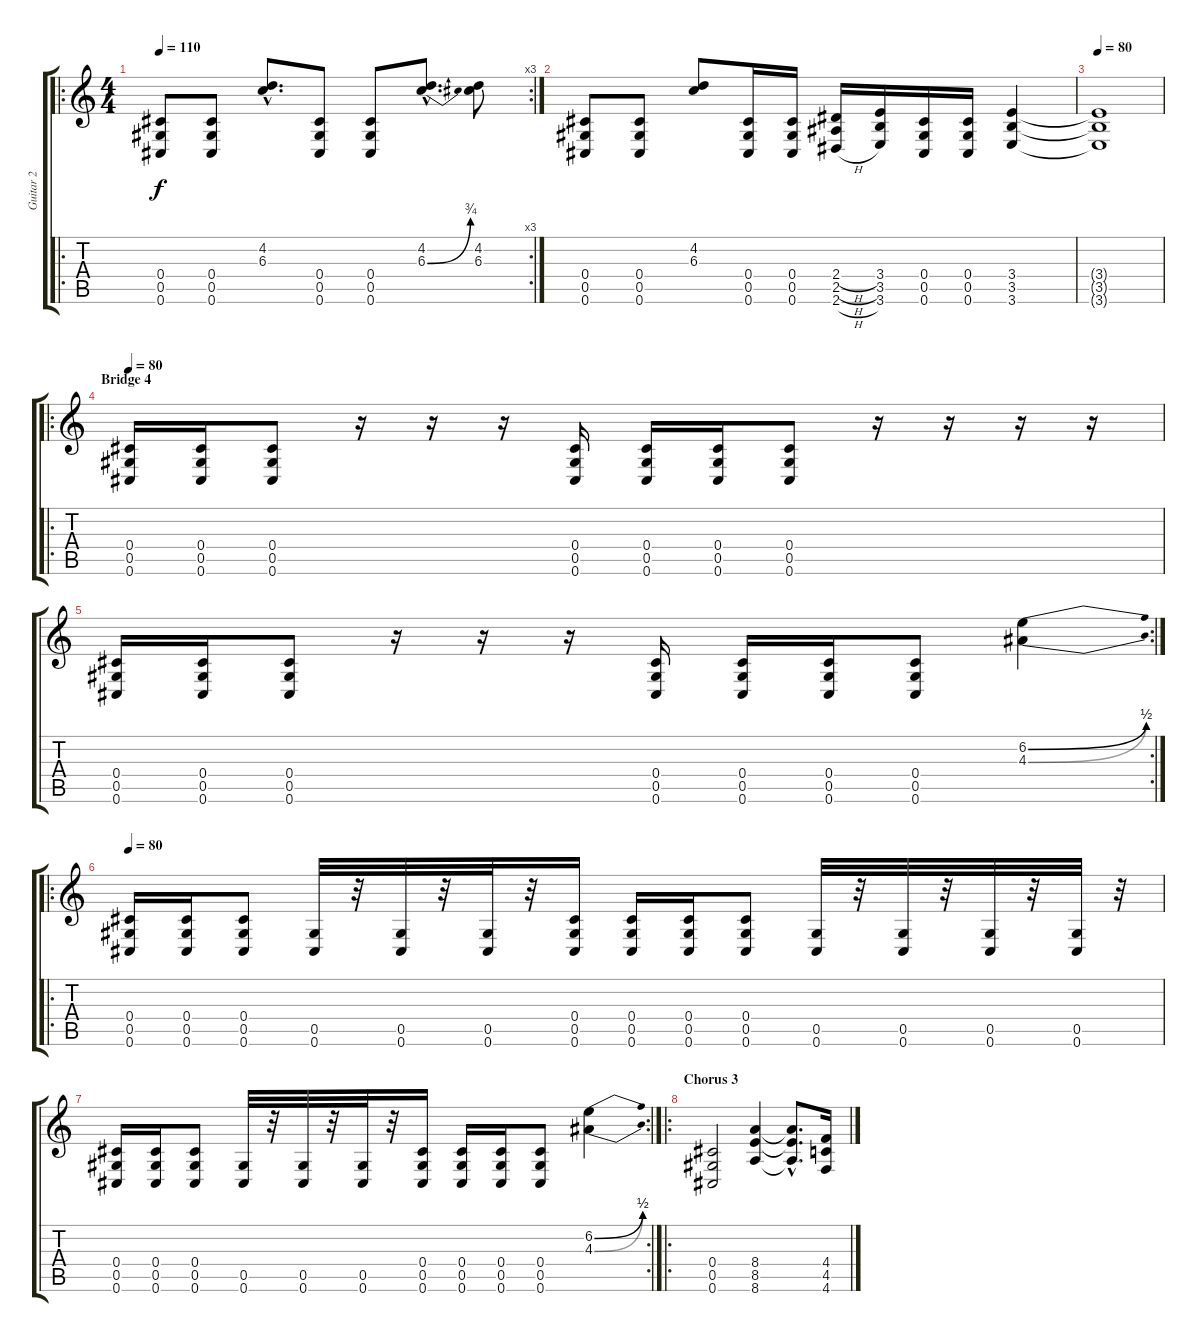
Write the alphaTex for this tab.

\track ("Guitar 2" "Guitar 2") {instrument distortionguitar}
\staff {score tabs}
\tuning (Eb4 Bb3 Gb3 Db3 Ab2 Db2) {hide}
\ro
\rc 3
\ts (4 4)
\tempo 110
\clef g2
\ks c
(0.4 0.5 0.6).8{dy f} (0.4 0.5 0.6).8 (4.2{hac} 6.3{hac}).8{d} (0.4 0.5 0.6).8 (0.4 0.5 0.6).8 (4.2{hac} 6.3{be (bend 0 0 60 3) hac}).8{d} (4.2 6.3).8 |
(0.4 0.5 0.6).8 (0.4 0.5 0.6).8 (4.2 6.3).8 (0.4 0.5 0.6).16 (0.4 0.5 0.6).16 (2.4{h} 2.5{h} 2.6{h}).16 (3.4 3.5 3.6).16 (0.4 0.5 0.6).16 (0.4 0.5 0.6).16 (3.4 3.5 3.6).4 |
\tempo 80
(3.4{t} 3.5{t} 3.6{t}).1 |
\ro
\section ("" "Bridge 4")
\tempo 80
(0.4 0.5 0.6).16 (0.4 0.5 0.6).16 (0.4 0.5 0.6).8 r.16 r.16 r.16 (0.4 0.5 0.6).16 (0.4 0.5 0.6).16 (0.4 0.5 0.6).16 (0.4 0.5 0.6).8 r.16 r.16 r.16 r.16 |
\rc 2
(0.4 0.5 0.6).16 (0.4 0.5 0.6).16 (0.4 0.5 0.6).8 r.16 r.16 r.16 (0.4 0.5 0.6).16 (0.4 0.5 0.6).16 (0.4 0.5 0.6).16 (0.4 0.5 0.6).8 (6.2{be (bend 0 0 60 2)} 4.3{be (bend 0 0 60 2)}).4 |
\ro
\tempo 80
(0.4 0.5 0.6).16 (0.4 0.5 0.6).16 (0.4 0.5 0.6).8 (0.5 0.6).32 r.32 (0.5 0.6).32 r.32 (0.5 0.6).32 r.32 (0.4 0.5 0.6).16 (0.4 0.5 0.6).16 (0.4 0.5 0.6).16 (0.4 0.5 0.6).8 (0.5 0.6).32 r.32 (0.5 0.6).32 r.32 (0.5 0.6).32 r.32 (0.5 0.6).32 r.32 |
\rc 2
(0.4 0.5 0.6).16 (0.4 0.5 0.6).16 (0.4 0.5 0.6).8 (0.5 0.6).32 r.32 (0.5 0.6).32 r.32 (0.5 0.6).32 r.32 (0.4 0.5 0.6).16 (0.4 0.5 0.6).16 (0.4 0.5 0.6).16 (0.4 0.5 0.6).8 (6.2{be (bend 0 0 60 2)} 4.3{be (bend 0 0 60 2)}).4 |
\ro
\section ("" "Chorus 3")
(0.4 0.5 0.6).2 (8.4 8.5 8.6).4 (8.4{hac t} 8.5{hac t} 8.6{hac t}).8{d} (4.4 4.5 4.6).16
